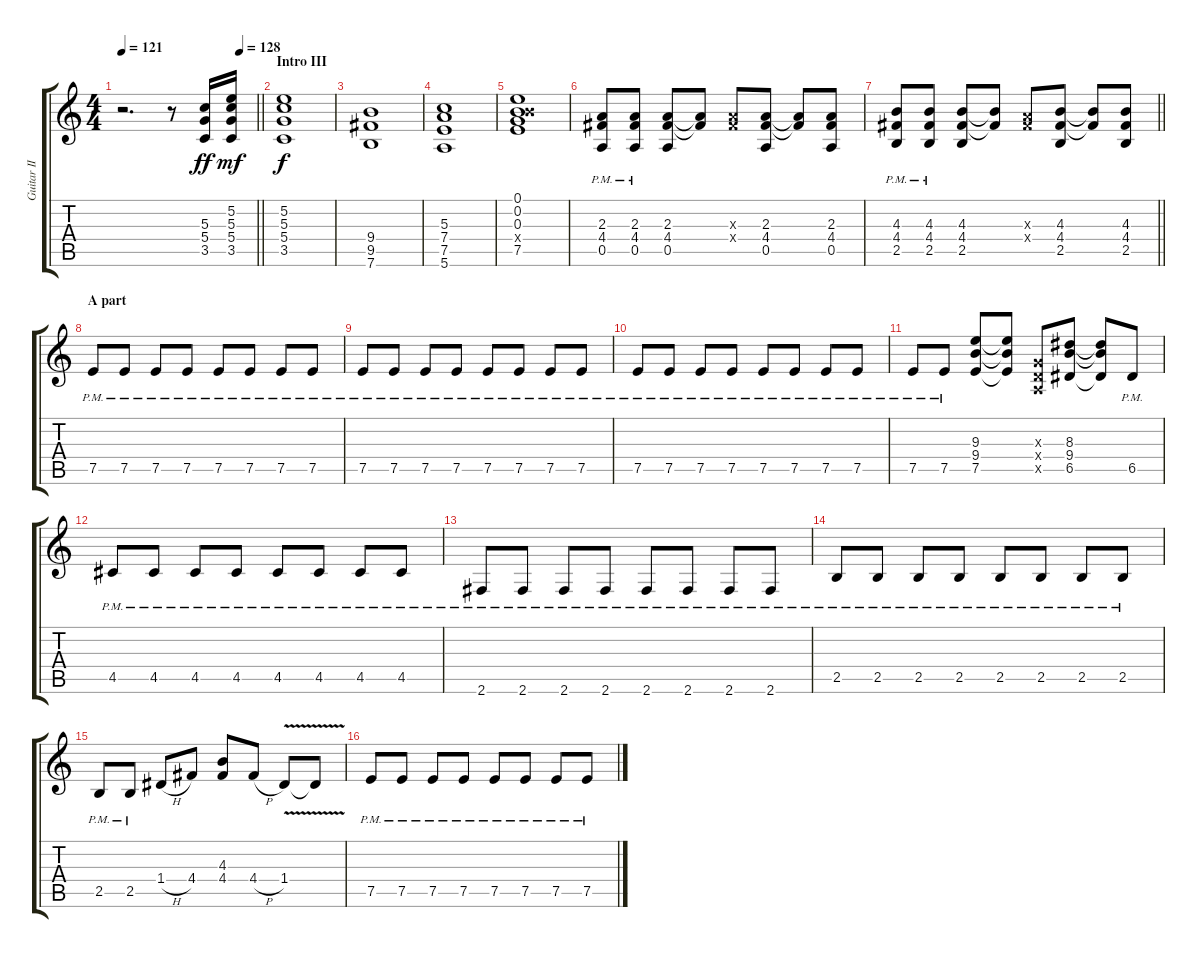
\track ("Guitar II" "Guitar II") {instrument distortionguitar}
\staff {score tabs}
\tuning (E4 B3 G3 D3 A2 E2) {hide}
\ts (4 4)
\tempo 121
\tempo (128 0.875)
\clef g2
\barLineRight lightlight
\ks c
r.2{d dy ff} r.8 (5.3 5.4 3.5).16{volume 12} (5.2 5.3 5.4 3.5).16{dy mf} |
\section ("" "Intro III")
(5.2 5.3 5.4 3.5).1{dy f} |
(9.4 9.5 7.6).1 |
(5.3 7.4 7.5 5.6).1 |
(0.1 0.2 0.3 9.4{x} 7.5).1 |
(2.3{pm} 4.4{pm} 0.5{pm}).8 (2.3{pm} 4.4{pm} 0.5{pm}).8 (2.3 4.4 0.5).8 (2.3{t} 4.4{t}).8 (2.3{x} 4.4{x}).8 (2.3 4.4 0.5).8 (2.3{t} 4.4{t}).8 (2.3 4.4 0.5).8 |
\barLineRight lightlight
(4.3{pm} 4.4{pm} 2.5{pm}).8 (4.3{pm} 4.4{pm} 2.5{pm}).8 (4.3 4.4 2.5).8 (4.3{t} 4.4{t}).8 (2.3{x} 4.4{x}).8 (4.3 4.4 2.5).8 (4.3{t} 4.4{t}).8 (4.3 4.4 2.5).8 |
\section ("" "A part")
7.5{pm}.8 7.5{pm}.8 7.5{pm}.8 7.5{pm}.8 7.5{pm}.8 7.5{pm}.8 7.5{pm}.8 7.5{pm}.8{txt ""} |
7.5{pm}.8 7.5{pm}.8 7.5{pm}.8 7.5{pm}.8 7.5{pm}.8 7.5{pm}.8 7.5{pm}.8 7.5{pm}.8 |
7.5{pm}.8 7.5{pm}.8 7.5{pm}.8 7.5{pm}.8 7.5{pm}.8 7.5{pm}.8 7.5{pm}.8 7.5{pm}.8 |
7.5{pm}.8 7.5{pm}.8 (9.3 9.4 7.5).8 (9.3{t} 9.4{t} 7.5{t}).8 (0.3{x} 0.4{x} 0.5{x}).8 (8.3 9.4 6.5).8 (8.3{t} 9.4{t} 6.5{t}).8 6.5{pm}.8 |
4.5{pm}.8 4.5{pm}.8 4.5{pm}.8 4.5{pm}.8 4.5{pm}.8 4.5{pm}.8 4.5{pm}.8 4.5{pm}.8 |
2.6{pm}.8 2.6{pm}.8 2.6{pm}.8 2.6{pm}.8 2.6{pm}.8 2.6{pm}.8 2.6{pm}.8 2.6{pm}.8 |
2.5{pm}.8 2.5{pm}.8 2.5{pm}.8 2.5{pm}.8 2.5{pm}.8 2.5{pm}.8 2.5{pm}.8 2.5{pm}.8 |
2.5{pm}.8 2.5{pm}.8 1.4{h}.8 4.4.8 (4.3 4.4).8 4.4{h}.8 1.4{v}.8 1.4{t}.8 |
7.5{pm}.8 7.5{pm}.8 7.5{pm}.8 7.5{pm}.8 7.5{pm}.8 7.5{pm}.8 7.5{pm}.8 7.5{pm}.8
